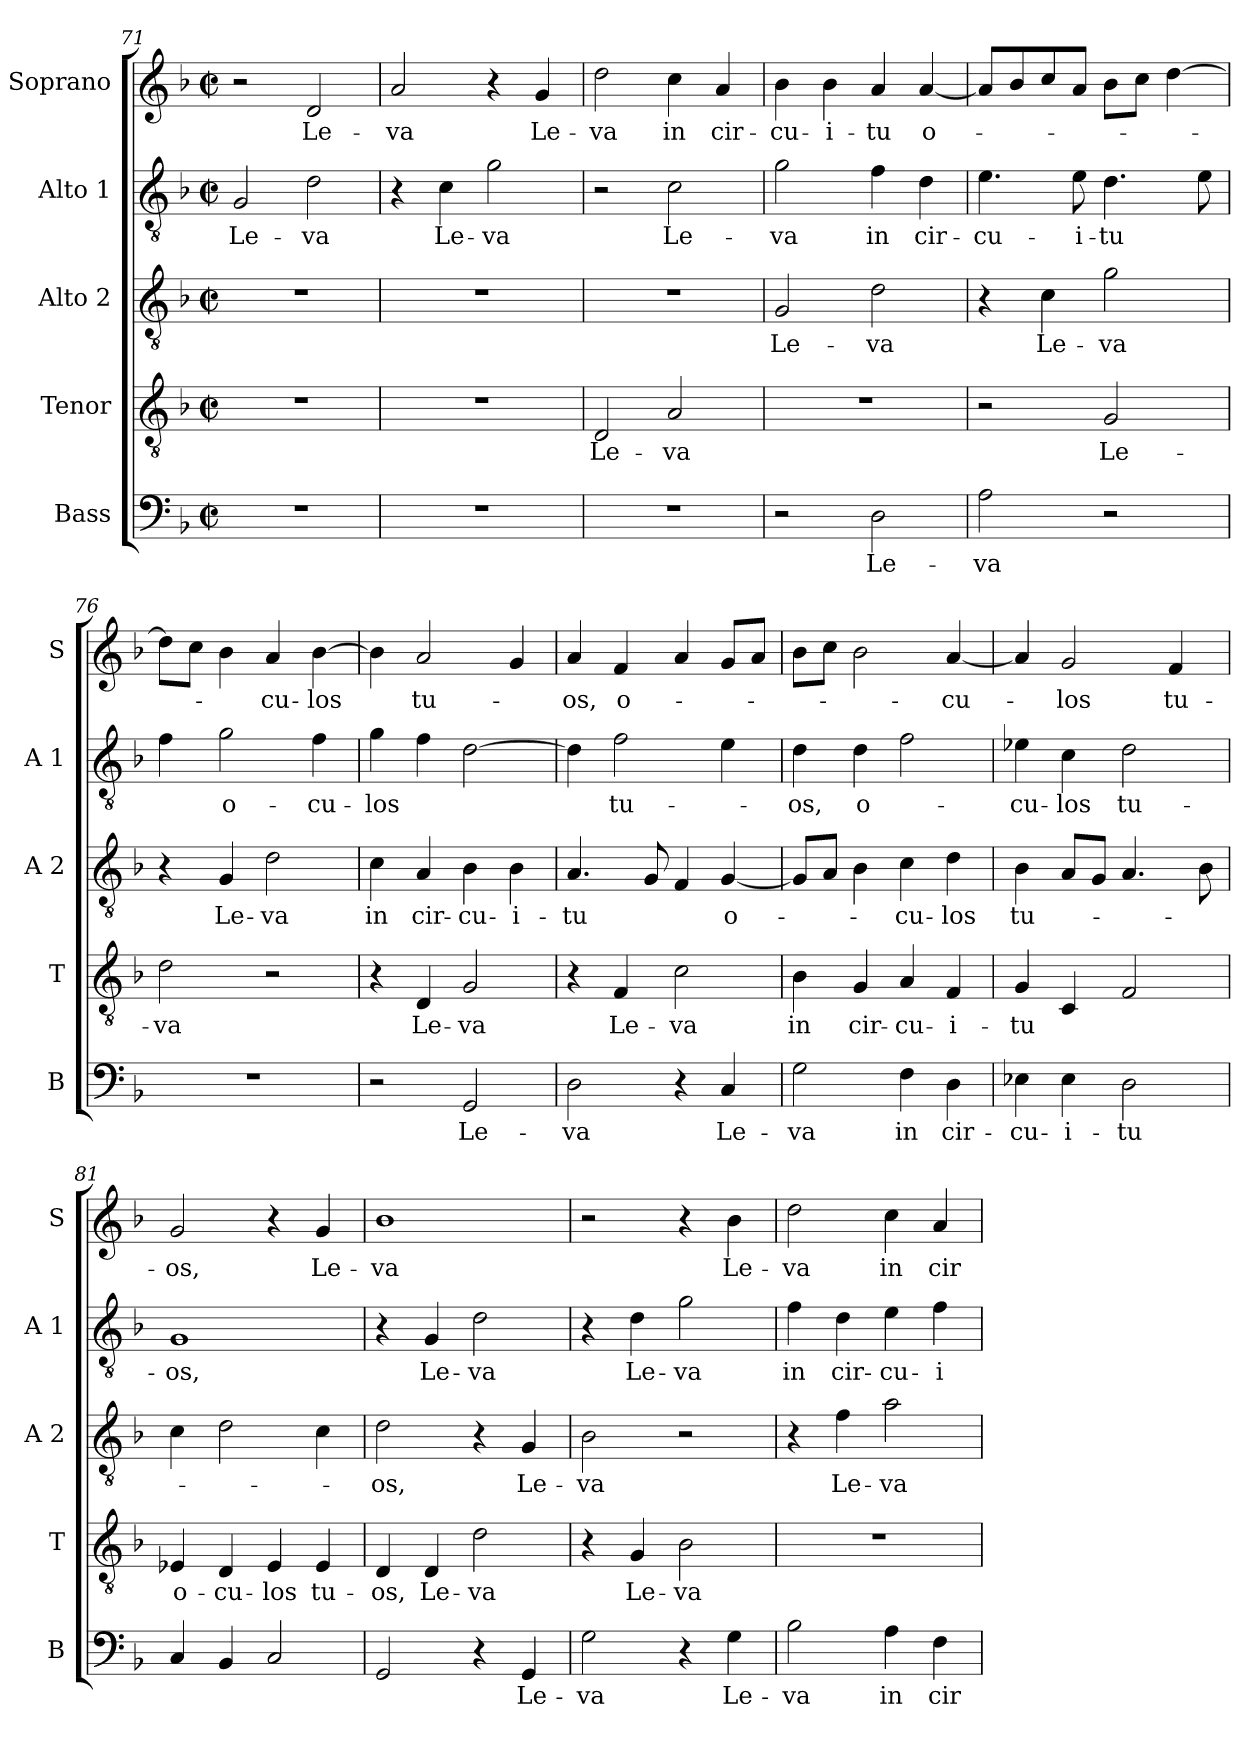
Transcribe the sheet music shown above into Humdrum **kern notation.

**kern	**text	**kern	**text	**kern	**text	**kern	**text	**kern	**text
*part5	*part5	*part4	*part4	*part3	*part3	*part2	*part2	*part1	*part1
*staff5	*staff5	*staff4	*staff4	*staff3	*staff3	*staff2	*staff2	*staff1	*staff1
*I"Bass	*	*I"Tenor	*	*I"Alto 2	*	*I"Alto 1	*	*I"Soprano	*
*I'B	*	*I'T	*	*I'A 2	*	*I'A 1	*	*I'S	*
*clefF4	*	*clefGv2	*	*clefGv2	*	*clefGv2	*	*clefG2	*
*k[b-]	*	*k[b-]	*	*k[b-]	*	*k[b-]	*	*k[b-]	*
*F:	*	*F:	*	*F:	*	*F:	*	*F:	*
*M2/2	*	*M2/2	*	*M2/2	*	*M2/2	*	*M2/2	*
*met(c|)	*	*met(c|)	*	*met(c|)	*	*met(c|)	*	*met(c|)	*
=71	=71	=71	=71	=71	=71	=71	=71	=71	=71
!	!	!	!	!	!	!	!LO:LY:b	!	!
1r	.	1r	.	1r	.	2G/	Le-	2r	.
!	!	!	!	!	!	!	!LO:LY:b	!	!LO:LY:b
.	.	.	.	.	.	2d\	-va	2d/	Le-
=72	=72	=72	=72	=72	=72	=72	=72	=72	=72
!	!	!	!	!	!	!	!	!	!LO:LY:b
1r	.	1r	.	1r	.	4r	.	2a/	-va
!	!	!	!	!	!	!	!LO:LY:b	!	!
.	.	.	.	.	.	4c\	Le-	.	.
!	!	!	!	!	!	!	!LO:LY:b	!	!
.	.	.	.	.	.	2g\	-va	4r	.
!	!	!	!	!	!	!	!	!	!LO:LY:b
.	.	.	.	.	.	.	.	4g/	Le-
=73	=73	=73	=73	=73	=73	=73	=73	=73	=73
!	!	!	!LO:LY:b	!	!	!	!	!	!LO:LY:b
1r	.	2D/	Le-	1r	.	2r	.	2dd\	-va
!	!	!	!LO:LY:b	!	!	!	!LO:LY:b	!	!LO:LY:b
.	.	2A/	-va	.	.	2c\	Le-	4cc\	in
!	!	!	!	!	!	!	!	!	!LO:LY:b
.	.	.	.	.	.	.	.	4a/	cir-
=74	=74	=74	=74	=74	=74	=74	=74	=74	=74
!	!	!	!	!	!LO:LY:b	!	!LO:LY:b	!	!LO:LY:b
2r	.	1r	.	2G/	Le-	2g\	-va	4b-\	-cu-
!	!	!	!	!	!	!	!	!	!LO:LY:b
.	.	.	.	.	.	.	.	4b-\	-i-
!	!LO:LY:b	!	!	!	!LO:LY:b	!	!LO:LY:b	!	!LO:LY:b
2D\	Le-	.	.	2d\	-va	4f\	in	4a/	-tu
!	!	!	!	!	!	!	!LO:LY:b	!	!LO:LY:b
.	.	.	.	.	.	4d\	cir-	[4a/	o-
!!LO:LB:g=z
=75	=75	=75	=75	=75	=75	=75	=75	=75	=75
!	!LO:LY:b	!	!	!	!	!	!LO:LY:b	!	!
2A\	-va	2r	.	4r	.	4.e\	-cu-	8a/L]	.
.	.	.	.	.	.	.	.	8b-/	.
!	!	!	!	!	!LO:LY:b	!	!	!	!
.	.	.	.	4c\	Le-	.	.	8cc/	.
!	!	!	!	!	!	!	!LO:LY:b	!	!
.	.	.	.	.	.	8e\	-i-	8a/J	.
!	!	!	!LO:LY:b	!	!LO:LY:b	!	!LO:LY:b	!	!
2r	.	2G/	Le-	2g\	-va	4.d\	-tu	8b-\L	.
.	.	.	.	.	.	.	.	8cc\J	.
.	.	.	.	.	.	.	.	[4dd\	.
.	.	.	.	.	.	8e\	.	.	.
=76	=76	=76	=76	=76	=76	=76	=76	=76	=76
!	!	!	!LO:LY:b	!	!	!	!	!	!
1r	.	2d\	-va	4r	.	4f\	.	8dd\L]	.
.	.	.	.	.	.	.	.	8cc\J	.
!	!	!	!	!	!LO:LY:b	!	!LO:LY:b	!	!
.	.	.	.	4G/	Le-	2g\	o-	4b-\	.
!	!	!	!	!	!LO:LY:b	!	!	!	!LO:LY:b
.	.	2r	.	2d\	-va	.	.	4a/	-cu-
!	!	!	!	!	!	!	!LO:LY:b	!	!LO:LY:b
.	.	.	.	.	.	4f\	-cu-	[4b-\	-los
=77	=77	=77	=77	=77	=77	=77	=77	=77	=77
!	!	!	!	!	!LO:LY:b	!	!LO:LY:b	!	!
2r	.	4r	.	4c\	in	4g\	-los	4b-\]	.
!	!	!	!LO:LY:b	!	!LO:LY:b	!	!	!	!LO:LY:b
.	.	4D/	Le-	4A/	cir-	4f\	.	2a/	tu-
!	!LO:LY:b	!	!LO:LY:b	!	!LO:LY:b	!	!	!	!
2GG/	Le-	2G/	-va	4B-\	-cu-	[2d\	.	.	.
!	!	!	!	!	!LO:LY:b	!	!	!	!
.	.	.	.	4B-\	-i-	.	.	4g/	.
=78	=78	=78	=78	=78	=78	=78	=78	=78	=78
!	!LO:LY:b	!	!	!	!LO:LY:b	!	!	!	!LO:LY:b
2D\	-va	4r	.	4.A/	-tu	4d\]	.	4a/	-os,
!	!	!	!LO:LY:b	!	!	!	!LO:LY:b	!	!LO:LY:b
.	.	4F/	Le-	.	.	2f\	tu-	4f/	o-
.	.	.	.	8G/	.	.	.	.	.
!	!	!	!LO:LY:b	!	!	!	!	!	!
4r	.	2c\	-va	4F/	.	.	.	4a/	.
!	!LO:LY:b	!	!	!	!LO:LY:b	!	!	!	!
4C/	Le-	.	.	[4G/	o-	4e\	.	8g/L	.
.	.	.	.	.	.	.	.	8a/J	.
=79	=79	=79	=79	=79	=79	=79	=79	=79	=79
!	!LO:LY:b	!	!LO:LY:b	!	!	!	!LO:LY:b	!	!
2G\	-va	4B-\	in	8G/L]	.	4d\	-os,	8b-\L	.
.	.	.	.	8A/J	.	.	.	8cc\J	.
!	!	!	!LO:LY:b	!	!	!	!LO:LY:b	!	!
.	.	4G/	cir-	4B-\	.	4d\	o-	2b-\	.
!	!LO:LY:b	!	!LO:LY:b	!	!LO:LY:b	!	!	!	!
4F\	in	4A/	-cu-	4c\	-cu-	2f\	.	.	.
!	!LO:LY:b	!	!LO:LY:b	!	!LO:LY:b	!	!	!	!LO:LY:b
4D\	cir-	4F/	-i-	4d\	-los	.	.	[4a/	-cu-
!!LO:LB:g=z
=80	=80	=80	=80	=80	=80	=80	=80	=80	=80
!	!LO:LY:b	!	!LO:LY:b	!	!LO:LY:b	!	!LO:LY:b	!	!
4E-X\	-cu-	4G/	-tu	4B-\	tu-	4e-X\	-cu-	4a/]	.
!	!LO:LY:b	!	!	!	!	!	!LO:LY:b	!	!LO:LY:b
4E-\	-i-	4C/	.	8A/L	.	4c\	-los	2g/	-los
.	.	.	.	8G/J	.	.	.	.	.
!	!LO:LY:b	!	!	!	!	!	!LO:LY:b	!	!
2D\	-tu	2F/	.	4.A/	.	2d\	tu-	.	.
!	!	!	!	!	!	!	!	!	!LO:LY:b
.	.	.	.	.	.	.	.	4f/	tu-
.	.	.	.	8B-\	.	.	.	.	.
=81	=81	=81	=81	=81	=81	=81	=81	=81	=81
!	!	!	!LO:LY:b	!	!	!	!LO:LY:b	!	!LO:LY:b
4C/	.	4E-X/	o-	4c\	.	1G	-os,	2g/	-os,
!	!	!	!LO:LY:b	!	!	!	!	!	!
4BB-/	.	4D/	-cu-	2d\	.	.	.	.	.
!	!	!	!LO:LY:b	!	!	!	!	!	!
2C/	.	4E-/	-los	.	.	.	.	4r	.
!	!	!	!LO:LY:b	!	!	!	!	!	!LO:LY:b
.	.	4E-/	tu-	4c\	.	.	.	4g/	Le-
=82	=82	=82	=82	=82	=82	=82	=82	=82	=82
!	!	!	!LO:LY:b	!	!LO:LY:b	!	!	!	!LO:LY:b
2GG/	.	4D/	-os,	2d\	-os,	4r	.	1b-	-va
!	!	!	!LO:LY:b	!	!	!	!LO:LY:b	!	!
.	.	4D/	Le-	.	.	4G/	Le-	.	.
!	!	!	!LO:LY:b	!	!	!	!LO:LY:b	!	!
4r	.	2d\	-va	4r	.	2d\	-va	.	.
!	!LO:LY:b	!	!	!	!LO:LY:b	!	!	!	!
4GG/	Le-	.	.	4G/	Le-	.	.	.	.
=83	=83	=83	=83	=83	=83	=83	=83	=83	=83
!	!LO:LY:b	!	!	!	!LO:LY:b	!	!	!	!
2G\	-va	4r	.	2B-\	-va	4r	.	2r	.
!	!	!	!LO:LY:b	!	!	!	!LO:LY:b	!	!
.	.	4G/	Le-	.	.	4d\	Le-	.	.
!	!	!	!LO:LY:b	!	!	!	!LO:LY:b	!	!
4r	.	2B-\	-va	2r	.	2g\	-va	4r	.
!	!LO:LY:b	!	!	!	!	!	!	!	!LO:LY:b
4G\	Le-	.	.	.	.	.	.	4b-\	Le-
=84	=84	=84	=84	=84	=84	=84	=84	=84	=84
!	!LO:LY:b	!	!	!	!	!	!LO:LY:b	!	!LO:LY:b
2B-\	-va	1r	.	4r	.	4f\	in	2dd\	-va
!	!	!	!	!	!LO:LY:b	!	!LO:LY:b	!	!
.	.	.	.	4f\	Le-	4d\	cir-	.	.
!	!LO:LY:b	!	!	!	!LO:LY:b	!	!LO:LY:b	!	!LO:LY:b
4A\	in	.	.	2a\	-va	4e\	-cu-	4cc\	in
!	!LO:LY:b	!	!	!	!	!	!LO:LY:b	!	!LO:LY:b
4F\	cir-	.	.	.	.	4f\	-i-	4a/	cir-
=	=	=	=	=	=	=	=	=	=
*-	*-	*-	*-	*-	*-	*-	*-	*-	*-
